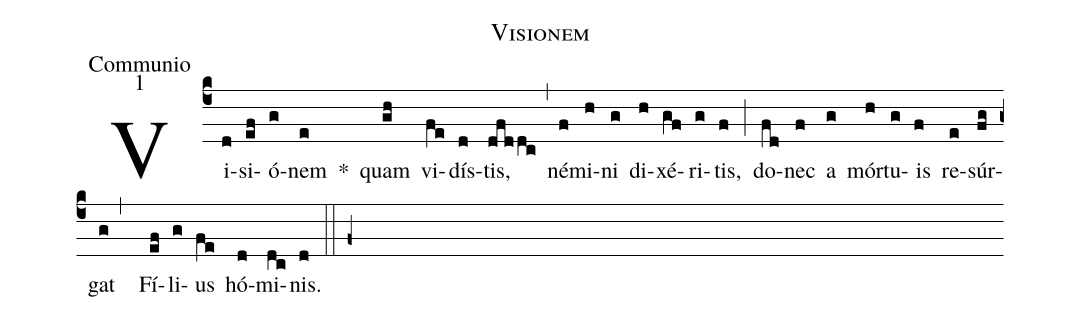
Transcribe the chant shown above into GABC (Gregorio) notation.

name:Visionem;
office-part:Communio;
mode:1;
%%
(c4) Vi(d)si(ef)ó(g)nem(e) *() quam(gh) vi(fe)dís(d)tis,(dfddc) (,) né(f)mi(h)ni(g) di(h)xé(gf)ri(g)tis,(f) (;) do(fd)nec(f) a(g) mór(h)tu(g)is(f) re(e)súr(fg)gat(g,) Fí(ef)li(g)us(fe) hó(d)mi(dc)nis.(d) (::f+)
